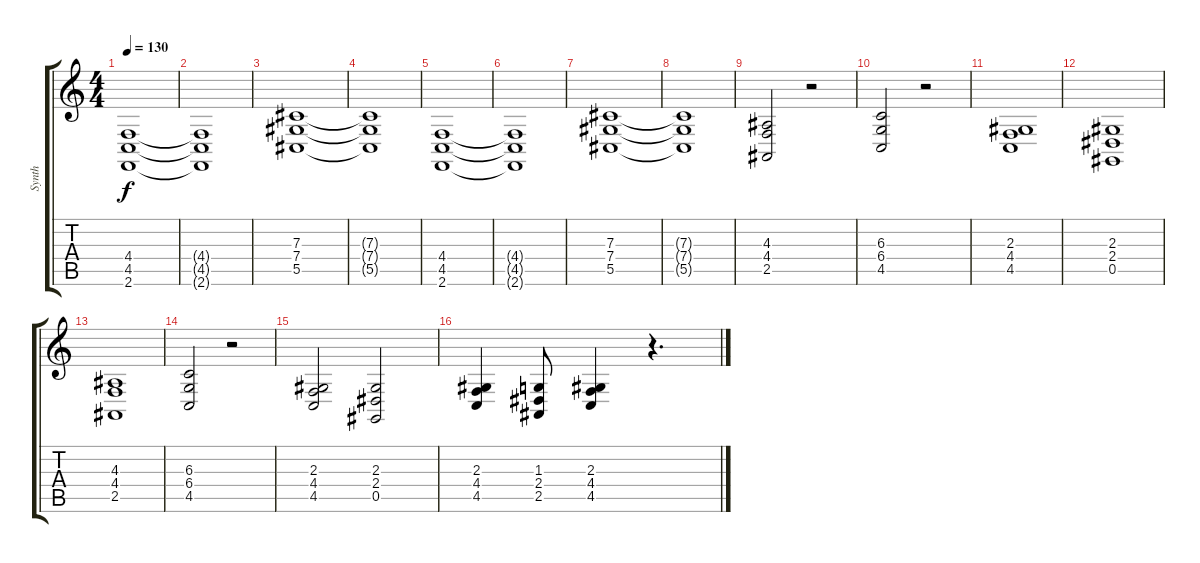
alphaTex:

\track ("Synth" "Synth") {instrument stringensemble1}
\staff {score tabs}
\tuning (Eb4 Bb3 Gb3 Db3 Ab2 Eb2) {hide}
\ts (4 4)
\tempo 130
\clef g2
\ks c
(4.4 4.5 2.6).1{dy f} |
(4.4{t} 4.5{t} 2.6{t}).1 |
(7.3 7.4 5.5).1 |
(7.3{t} 7.4{t} 5.5{t}).1 |
(4.4 4.5 2.6).1 |
(4.4{t} 4.5{t} 2.6{t}).1 |
(7.3 7.4 5.5).1 |
(7.3{t} 7.4{t} 5.5{t}).1 |
(4.3 4.4 2.5).2 r.2 |
(6.3 6.4 4.5).2 r.2 |
(2.3 4.4 4.5).1 |
(2.3 2.4 0.5).1 |
(4.3 4.4 2.5).1 |
(6.3 6.4 4.5).2 r.2 |
(2.3 4.4 4.5).2 (2.3 2.4 0.5).2 |
(2.3 4.4 4.5).4 (1.3 2.4 2.5).8 (2.3 4.4 4.5).4 r.4{d}
